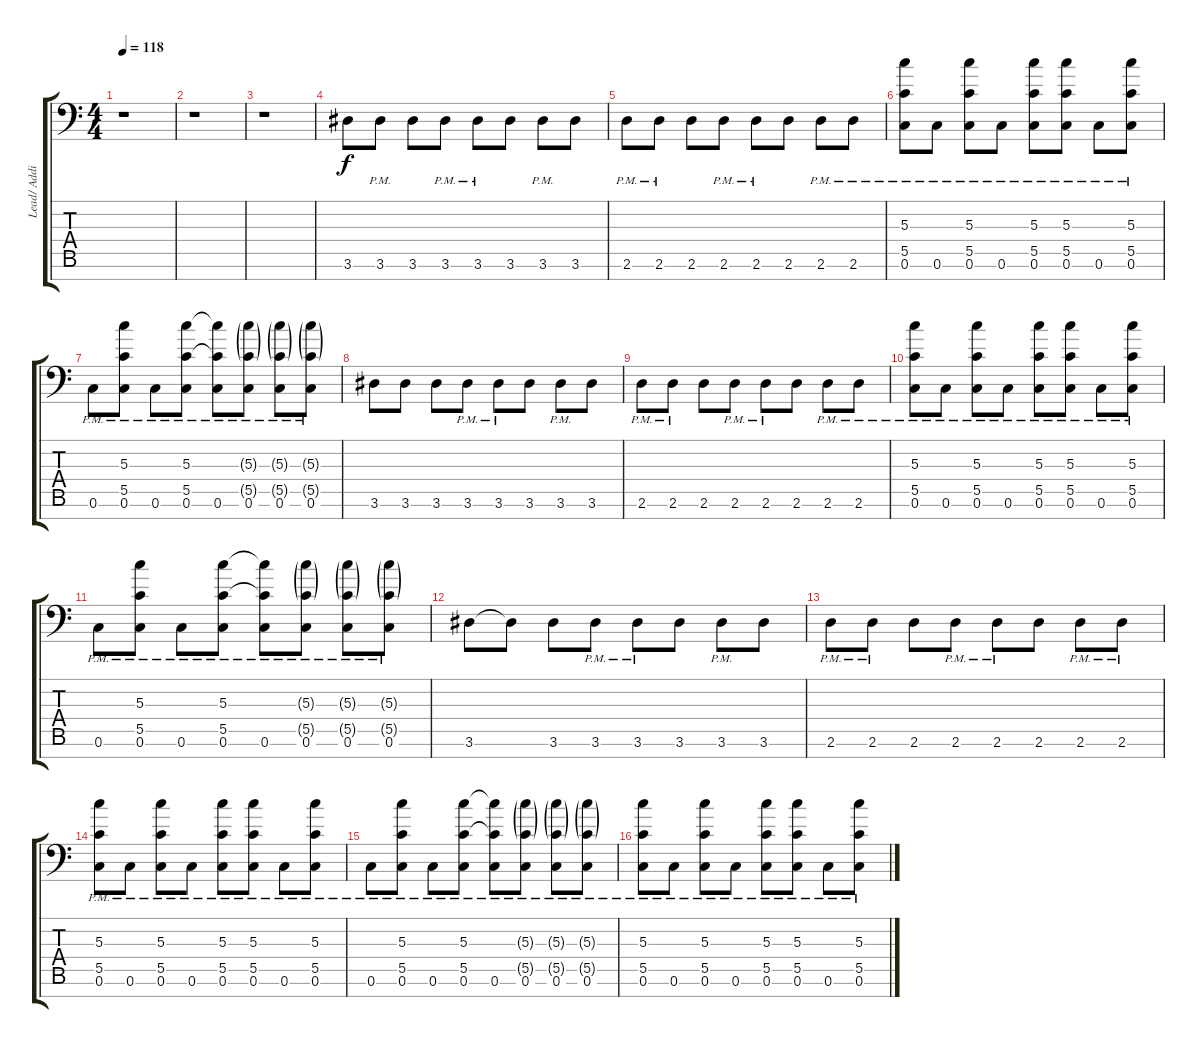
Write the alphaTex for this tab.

\track ("Lead/ Additional" "Lead/ Addi") {instrument overdrivenguitar}
\staff {score tabs}
\tuning (E4 C4 G3 C3 G2 C2 G1) {hide}
\ts (4 4)
\tempo 118
\clef f4
\ks c
r.1{dy mf} |
r.1 |
r.1 |
3.6.8{dy f} 3.6{pm}.8 3.6.8 3.6{pm}.8 3.6{pm}.8 3.6.8 3.6{pm}.8 3.6.8 |
2.6{pm}.8 2.6{pm}.8 2.6.8 2.6{pm}.8 2.6{pm}.8 2.6.8 2.6{pm}.8 2.6{pm}.8 |
(5.3 5.5 0.6{pm}).8 0.6{pm}.8 (5.3 5.5 0.6{pm}).8 0.6{pm}.8 (5.3 5.5 0.6{pm}).8 (5.3 5.5 0.6{pm}).8 0.6{pm}.8 (5.3 5.5 0.6{pm}).8 |
0.6{pm}.8 (5.3 5.5 0.6{pm}).8 0.6{pm}.8 (5.3 5.5 0.6{pm}).8 (5.3{t} 5.5{t} 0.6{pm}).8 (5.3{g} 5.5{g} 0.6{pm}).8 (5.3{g} 5.5{g} 0.6{pm}).8 (5.3{g} 5.5{g} 0.6{pm}).8 |
3.6.8 3.6.8 3.6.8 3.6{pm}.8 3.6{pm}.8 3.6.8 3.6{pm}.8 3.6.8 |
2.6{pm}.8 2.6{pm}.8 2.6.8 2.6{pm}.8 2.6{pm}.8 2.6.8 2.6{pm}.8 2.6{pm}.8 |
(5.3 5.5 0.6{pm}).8 0.6{pm}.8 (5.3 5.5 0.6{pm}).8 0.6{pm}.8 (5.3 5.5 0.6{pm}).8 (5.3 5.5 0.6{pm}).8 0.6{pm}.8 (5.3 5.5 0.6{pm}).8 |
0.6{pm}.8 (5.3 5.5 0.6{pm}).8 0.6{pm}.8 (5.3 5.5 0.6{pm}).8 (5.3{t} 5.5{t} 0.6{pm}).8 (5.3{g} 5.5{g} 0.6{pm}).8 (5.3{g} 5.5{g} 0.6{pm}).8 (5.3{g} 5.5{g} 0.6{pm}).8 |
3.6.8 3.6{t}.8 3.6.8 3.6{pm}.8 3.6{pm}.8 3.6.8 3.6{pm}.8 3.6.8 |
2.6{pm}.8 2.6{pm}.8 2.6.8 2.6{pm}.8 2.6{pm}.8 2.6.8 2.6{pm}.8 2.6{pm}.8 |
(5.3 5.5 0.6{pm}).8 0.6{pm}.8 (5.3 5.5 0.6{pm}).8 0.6{pm}.8 (5.3 5.5 0.6{pm}).8 (5.3 5.5 0.6{pm}).8 0.6{pm}.8 (5.3 5.5 0.6{pm}).8 |
0.6{pm}.8 (5.3 5.5 0.6{pm}).8 0.6{pm}.8 (5.3 5.5 0.6{pm}).8 (5.3{t} 5.5{t} 0.6{pm}).8 (5.3{g} 5.5{g} 0.6{pm}).8 (5.3{g} 5.5{g} 0.6{pm}).8 (5.3{g} 5.5{g} 0.6{pm}).8 |
(5.3 5.5 0.6{pm}).8 0.6{pm}.8 (5.3 5.5 0.6{pm}).8 0.6{pm}.8 (5.3 5.5 0.6{pm}).8 (5.3 5.5 0.6{pm}).8 0.6{pm}.8 (5.3 5.5 0.6{pm}).8
